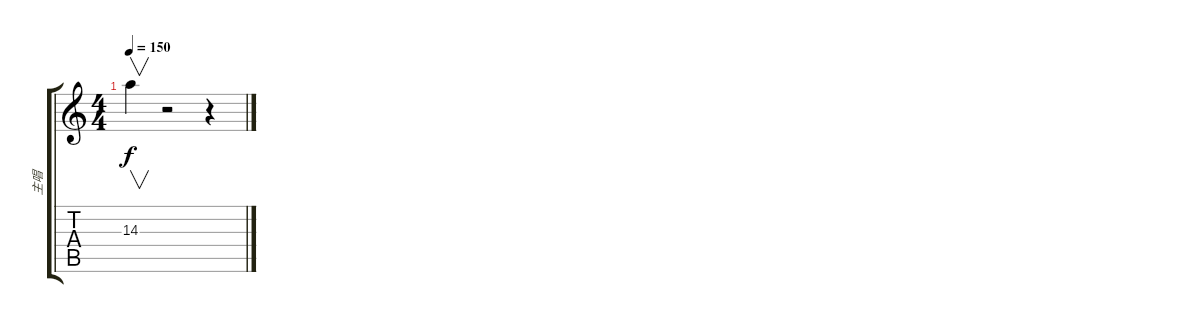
\track ("主唱" "主唱") {instrument distortionguitar}
\staff {score tabs}
\tuning (E4 B3 G3 D3 A2 E2) {hide}
\ts (4 4)
\tempo 150
\clef g2
\ks c
14.3.4{v dy f} r.2 r.4
